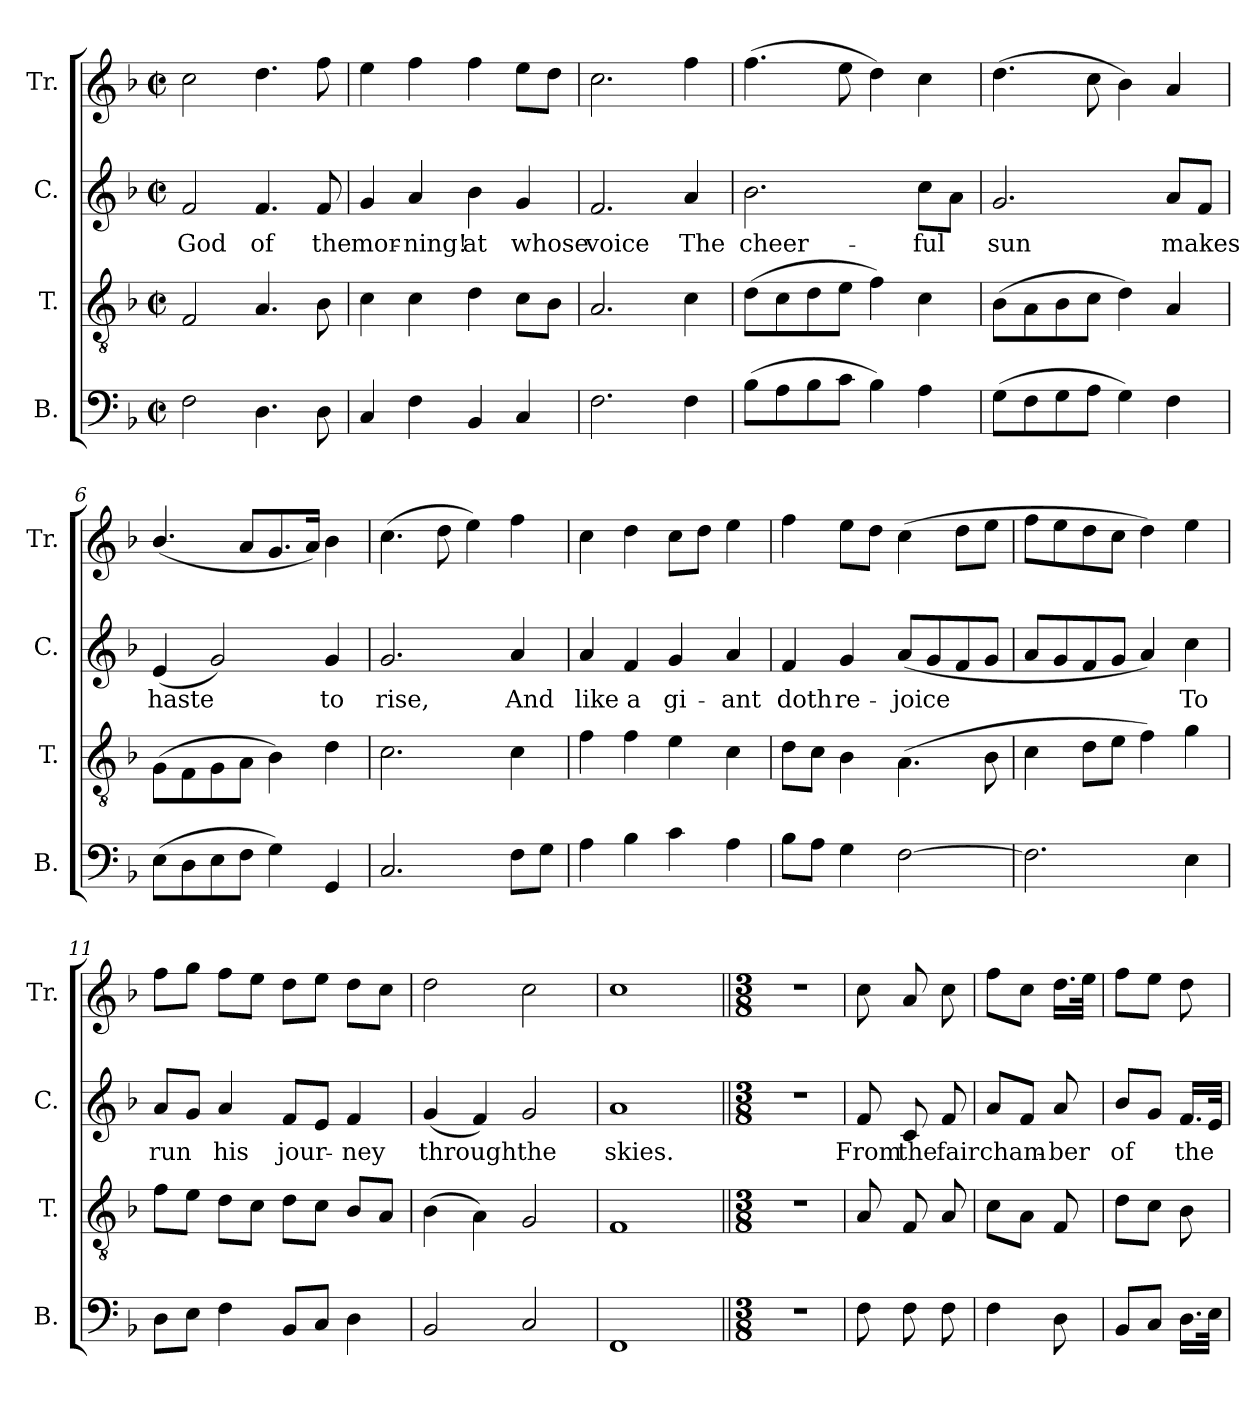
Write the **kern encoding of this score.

**kern	**kern	**kern	**text	**kern
*part4	*part3	*part2	*part2	*part1
*staff4	*staff3	*staff2	*staff2	*staff1
*I"B.	*I"T.	*I"C.	*	*I"Tr.
*I'B.	*I'T.	*I'C.	*	*I'Tr.
*clefF4	*clefGv2	*clefG2	*	*clefG2
*k[b-]	*k[b-]	*k[b-]	*	*k[b-]
*M2/2	*M2/2	*M2/2	*	*M2/2
*met(c|)	*met(c|)	*met(c|)	*	*met(c|)
*MM80	*MM80	*MM80	*	*MM80
=1	=1	=1	=1	=1
!	!	!	!LO:LY:b	!
2F\	2F/	2f/	God	2cc\
!	!	!	!LO:LY:b	!
4.D\	4.A/	4.f/	of	4.dd\
!	!	!	!LO:LY:b	!
8D\	8B-\	8f/	the	8ff\
=2	=2	=2	=2	=2
!	!	!	!LO:LY:b	!
4C/	4c\	4g/	mor-	4ee\
!	!	!	!LO:LY:b	!
4F\	4c\	4a/	-ning!	4ff\
!	!	!	!LO:LY:b	!
4BB-/	4d\	4b-\	at	4ff\
!	!	!	!LO:LY:b	!
4C/	8c\L	4g/	whose	8ee\L
.	8B-\J	.	.	8dd\J
=3	=3	=3	=3	=3
!	!	!	!LO:LY:b	!
2.F\	2.A/	2.f/	voice	2.cc\
!	!	!	!LO:LY:b	!
4F\	4c\	4a/	The	4ff\
=4	=4	=4	=4	=4
!	!	!	!LO:LY:b	!
(>8B-\L	(>8d\L	2.b-\	cheer-	(>4.ff\
8A\	8c\	.	.	.
8B-\	8d\	.	.	.
8c\J	8e\J	.	.	8ee\
4B-\)	4f\)	.	.	4dd\)
!	!	!	!LO:LY:b	!
4A\	4c\	8cc\L	-ful	4cc\
.	.	8a\J	.	.
=5	=5	=5	=5	=5
!	!	!	!LO:LY:b	!
(>8G\L	(>8B-\L	2.g/	sun	(>4.dd\
8F\	8A\	.	.	.
8G\	8B-\	.	.	.
8A\J	8c\J	.	.	8cc\
4G\)	4d\)	.	.	4b-\)
!	!	!	!LO:LY:b	!
4F\	4A/	8a/L	makes	4a/
.	.	8f/J	.	.
=6	=6	=6	=6	=6
!	!	!	!LO:LY:b	!
(>8E\L	(>8G\L	(<4e/	haste	(<4.b-/
8D\	8F\	.	.	.
8E\	8G\	2g/)	.	.
8F\J	8A\J	.	.	8a/L
4G\)	4B-\)	.	.	8.g/
.	.	.	.	16a/Jk)
!	!	!	!LO:LY:b	!
4GG/	4d\	4g/	to	4b-\
=7	=7	=7	=7	=7
!	!	!	!LO:LY:b	!
2.C/	2.c\	2.g/	rise,	(>4.cc\
.	.	.	.	8dd\
.	.	.	.	4ee\)
!	!	!	!LO:LY:b	!
8F\L	4c\	4a/	And	4ff\
8G\J	.	.	.	.
!!LO:LB:g=z
=8	=8	=8	=8	=8
!	!	!	!LO:LY:b	!
4A\	4f\	4a/	like	4cc\
!	!	!	!LO:LY:b	!
4B-\	4f\	4f/	a	4dd\
!	!	!	!LO:LY:b	!
4c\	4e\	4g/	gi-	8cc\L
.	.	.	.	8dd\J
!	!	!	!LO:LY:b	!
4A\	4c\	4a/	-ant	4ee\
=9	=9	=9	=9	=9
!	!	!	!LO:LY:b	!
8B-\L	8d\L	4f/	doth	4ff\
8A\J	8c\J	.	.	.
!	!	!	!LO:LY:b	!
4G\	4B-\	4g/	re-	8ee\L
.	.	.	.	8dd\J
!	!	!	!LO:LY:b	!
[2F\	(>4.A\	(<8a/L	-joice	(>4cc\
.	.	8g/	.	.
.	.	8f/	.	8dd\L
.	8B-\	8g/J	.	8ee\J
=10	=10	=10	=10	=10
2.F\]	4c\	8a/L	.	8ff\L
.	.	8g/	.	8ee\
.	8d\L	8f/	.	8dd\
.	8e\J	8g/J	.	8cc\J
.	4f\)	4a/)	.	4dd\)
!	!	!	!LO:LY:b	!
4E\	4g\	4cc\	To	4ee\
=11	=11	=11	=11	=11
!	!	!	!LO:LY:b	!
8D\L	8f\L	8a/L	run	8ff\L
8E\J	8e\J	8g/J	.	8gg\J
!	!	!	!LO:LY:b	!
4F\	8d\L	4a/	his	8ff\L
.	8c\J	.	.	8ee\J
!	!	!	!LO:LY:b	!
8BB-/L	8d\L	8f/L	jour-	8dd\L
8C/J	8c\J	8e/J	.	8ee\J
!	!	!	!LO:LY:b	!
4D\	8B-/L	4f/	-ney	8dd\L
.	8A/J	.	.	8cc\J
=12	=12	=12	=12	=12
!	!	!	!LO:LY:b	!
2BB-/	(>4B-\	(<4g/	through	2dd\
.	4A\)	4f/)	.	.
!	!	!	!LO:LY:b	!
2C/	2G/	2g/	the	2cc\
=13	=13	=13	=13	=13
!	!	!	!LO:LY:b	!
1FF	1F	1a	skies.	1cc
=14||	=14||	=14||	=14||	=14||
*M3/8	*M3/8	*M3/8	*	*M3/8
*	*	*	*	*MM50
4.r	4.r	4.r	.	4.r
=15	=15	=15	=15	=15
!	!	!	!LO:LY:b	!
8F\	8A/	8f/	From	8cc\
!	!	!	!LO:LY:b	!
8F\	8F/	8c/	the	8a/
!	!	!	!LO:LY:b	!
8F\	8A/	8f/	fair	8cc\
=16	=16	=16	=16	=16
!	!	!	!LO:LY:b	!
4F\	8c\L	8a/L	cham-	8ff\L
.	8A\J	8f/J	.	8cc\J
!	!	!	!LO:LY:b	!
8D\	8F/	8a/	-ber	16.dd\LL
.	.	.	.	32ee\JJk
!!LO:LB:g=z
=17	=17	=17	=17	=17
!	!	!	!LO:LY:b	!
8BB-/L	8d\L	8b-/L	of	8ff\L
8C/J	8c\J	8g/J	.	8ee\J
!	!	!	!LO:LY:b	!
16.D\LL	8B-\	16.f/LL	the	8dd\
32E\JJk	.	32e/JJk	.	.
=	=	=	=	=
*-	*-	*-	*-	*-
